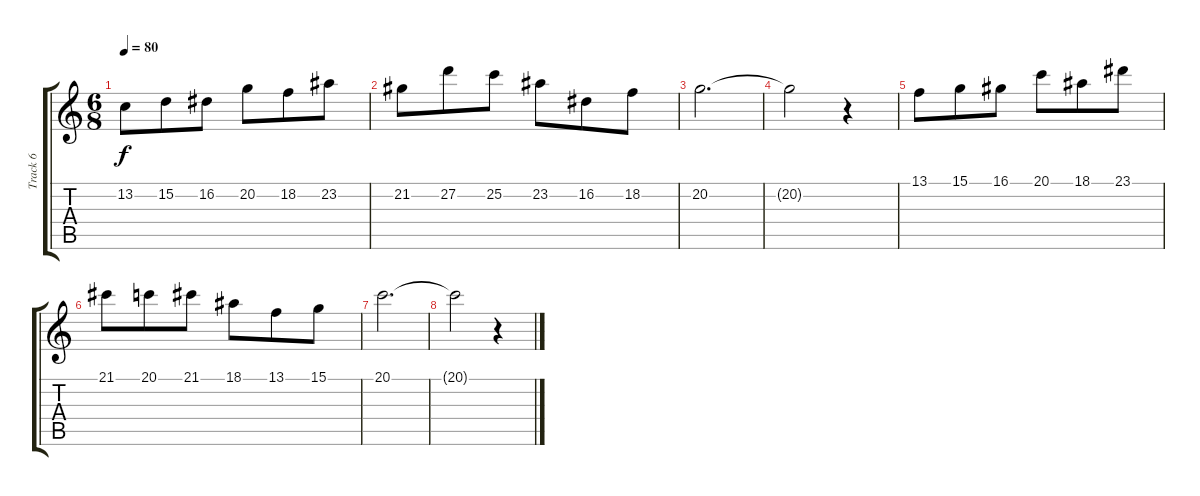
\track ("Track 6" "Track 6") {instrument glockenspiel}
\staff {score tabs}
\tuning (E4 B3 G3 D3 A2 E2) {hide}
\ts (6 8)
\tempo 80
\clef g2
\ks c
13.2.8{dy f} 15.2.8 16.2.8 20.2.8 18.2.8 23.2.8 |
21.2.8 27.2.8 25.2.8 23.2.8 16.2.8 18.2.8 |
20.2.2{d} |
20.2{t}.2 r.4 |
13.1.8 15.1.8 16.1.8 20.1.8 18.1.8 23.1.8 |
21.1.8 20.1.8 21.1.8 18.1.8 13.1.8 15.1.8 |
20.1.2{d} |
20.1{t}.2 r.4
